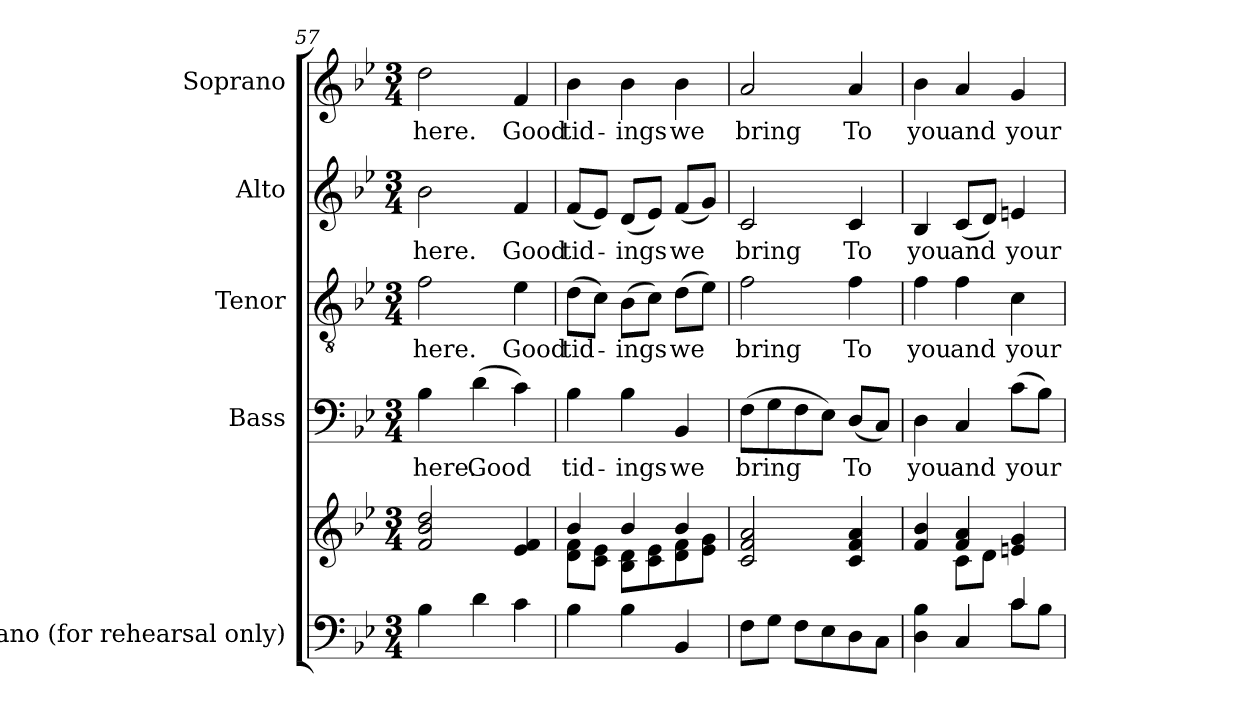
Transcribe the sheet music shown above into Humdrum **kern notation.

**kern	**kern	**kern	**text	**kern	**text	**kern	**text	**kern	**text
*part5	*part5	*part4	*part4	*part3	*part3	*part2	*part2	*part1	*part1
*staff6	*staff5	*staff4	*staff4	*staff3	*staff3	*staff2	*staff2	*staff1	*staff1
*I"Piano (for rehearsal  only)	*	*I"Bass	*	*I"Tenor	*	*I"Alto	*	*I"Soprano	*
*I'Pno.	*	*I'B.	*	*I'T.	*	*I'A.	*	*I'S.	*
*clefF4	*clefG2	*clefF4	*	*clefGv2	*	*clefG2	*	*clefG2	*
*	*	*	*	*ITrd7c12	*	*	*	*	*
*k[b-e-]	*k[b-e-]	*k[b-e-]	*	*k[b-e-]	*	*k[b-e-]	*	*k[b-e-]	*
*B-:	*B-:	*B-:	*	*B-:	*	*B-:	*	*B-:	*
*M3/4	*M3/4	*M3/4	*	*M3/4	*	*M3/4	*	*M3/4	*
=57	=57	=57	=57	=57	=57	=57	=57	=57	=57
!	!	!	!LO:LY:b:color=#000000	!	!	!	!	!	!
!	!	!	!	!	!LO:LY:b:color=#000000	!	!	!	!
!	!	!	!	!	!	!	!LO:LY:b:color=#000000	!	!
!	!	!	!	!	!	!	!	!	!LO:LY:b:color=#000000
4B-i\	2fi/ 2b-i 2ddi	4B-i\	here.	2Fi\	here.	2b-i\	here.	2ddi\	here.
!	!	!	!LO:LY:b:color=#000000	!	!	!	!	!	!
4di\	.	(4di\	Good	.	.	.	.	.	.
!	!	!	!	!	!LO:LY:b:color=#000000	!	!	!	!
!	!	!	!	!	!	!	!LO:LY:b:color=#000000	!	!
!	!	!	!	!	!	!	!	!	!LO:LY:b:color=#000000
4ci\	4e-i/ 4fi	4ci\)	.	4E-i\	Good	4fi/	Good	4fi/	Good
=58	=58	=58	=58	=58	=58	=58	=58	=58	=58
*	*^	*	*	*	*	*	*	*	*
!	!	!	!	!LO:LY:b:color=#000000	!	!	!	!	!	!
!	!	!	!	!	!	!LO:LY:b:color=#000000	!	!	!	!
!	!	!	!	!	!	!	!	!LO:LY:b:color=#000000	!	!
!	!	!	!	!	!	!	!	!	!	!LO:LY:b:color=#000000
4B-i\	4b-i/	8di\ 8fiL	4B-i\	tid-	(8Di\L	tid-	(8fi/L	tid-	4b-i\	tid-
.	.	8ci\ 8e-iJ	.	.	8Ci\J)	.	8e-i/J)	.	.	.
!	!	!	!	!LO:LY:b:color=#000000	!	!	!	!	!	!
!	!	!	!	!	!	!LO:LY:b:color=#000000	!	!	!	!
!	!	!	!	!	!	!	!	!LO:LY:b:color=#000000	!	!
!	!	!	!	!	!	!	!	!	!	!LO:LY:b:color=#000000
4B-i\	4b-i/	8B-i\ 8diL	4B-i\	-ings	(8BB-i\L	-ings	(8di/L	-ings	4b-i\	-ings
.	.	8ci\ 8e-i	.	.	8Ci\J)	.	8e-i/J)	.	.	.
!	!	!	!	!LO:LY:b:color=#000000	!	!	!	!	!	!
!	!	!	!	!	!	!LO:LY:b:color=#000000	!	!	!	!
!	!	!	!	!	!	!	!	!LO:LY:b:color=#000000	!	!
!	!	!	!	!	!	!	!	!	!	!LO:LY:b:color=#000000
4BB-i/	4b-i/	8di\ 8fi	4BB-i/	we	(8Di\L	we	(8fi/L	we	4b-i\	we
.	.	8e-i\ 8giJ	.	.	8E-i\J)	.	8gi/J)	.	.	.
*	*v	*v	*	*	*	*	*	*	*	*
=59	=59	=59	=59	=59	=59	=59	=59	=59	=59
*	*^	*	*	*	*	*	*	*	*
!	!	!	!	!LO:LY:b:color=#000000	!	!	!	!	!	!
*	*v	*v	*	*	*	*	*	*	*	*
*	*^	*	*	*	*	*	*	*	*
!	!	!	!	!	!	!LO:LY:b:color=#000000	!	!	!	!
*	*v	*v	*	*	*	*	*	*	*	*
*	*^	*	*	*	*	*	*	*	*
!	!	!	!	!	!	!	!	!LO:LY:b:color=#000000	!	!
*	*v	*v	*	*	*	*	*	*	*	*
*	*^	*	*	*	*	*	*	*	*
!	!	!	!	!	!	!	!	!	!	!LO:LY:b:color=#000000
*	*v	*v	*	*	*	*	*	*	*	*
8Fi\L	2ci/ 2fi 2ai	(8Fi\L	bring	2Fi\	bring	2ci/	bring	2ai/	bring
8Gi\J	.	8Gi\	.	.	.	.	.	.	.
8Fi\L	.	8Fi\	.	.	.	.	.	.	.
8E-i\	.	8E-i\J)	.	.	.	.	.	.	.
!	!	!	!LO:LY:b:color=#000000	!	!	!	!	!	!
!	!	!	!	!	!LO:LY:b:color=#000000	!	!	!	!
!	!	!	!	!	!	!	!LO:LY:b:color=#000000	!	!
!	!	!	!	!	!	!	!	!	!LO:LY:b:color=#000000
8Di\	4ci/ 4fi 4ai	(8Di/L	To	4Fi\	To	4ci/	To	4ai/	To
8Ci\J	.	8Ci/J)	.	.	.	.	.	.	.
!!LO:LB:g=z
=60	=60	=60	=60	=60	=60	=60	=60	=60	=60
*^	*^	*	*	*	*	*	*	*	*
!	!	!	!	!	!LO:LY:b:color=#000000	!	!	!	!	!	!
!	!	!	!	!	!	!	!LO:LY:b:color=#000000	!	!	!	!
!	!	!	!	!	!	!	!	!	!LO:LY:b:color=#000000	!	!
!	!	!	!	!	!	!	!	!	!	!	!LO:LY:b:color=#000000
2ryy	4Di\ 4B-i	4fi/ 4b-i	4ryy	4Di\	you	4Fi\	you	4B-i/	you	4b-i\	you
!	!	!	!	!	!LO:LY:b:color=#000000	!	!	!	!	!	!
!	!	!	!	!	!	!	!LO:LY:b:color=#000000	!	!	!	!
!	!	!	!	!	!	!	!	!	!LO:LY:b:color=#000000	!	!
!	!	!	!	!	!	!	!	!	!	!	!LO:LY:b:color=#000000
.	4Ci/	4fi/ 4ai	8ci\L	4Ci/	and	4Fi\	and	(8ci/L	and	4ai/	and
.	.	.	8di\J	.	.	.	.	8di/J)	.	.	.
!	!	!	!	!	!LO:LY:b:color=#000000	!	!	!	!	!	!
!	!	!	!	!	!	!	!LO:LY:b:color=#000000	!	!	!	!
!	!	!	!	!	!	!	!	!	!LO:LY:b:color=#000000	!	!
!	!	!	!	!	!	!	!	!	!	!	!LO:LY:b:color=#000000
4ci/	8ci\L	4eni/ 4gi	4ryy	(8ci\L	your	4Ci\	your	4eni/	your	4gi/	your
.	8B-i\J	.	.	8B-i\J)	.	.	.	.	.	.	.
*v	*v	*	*	*	*	*	*	*	*	*	*
*	*v	*v	*	*	*	*	*	*	*	*
=	=	=	=	=	=	=	=	=	=
*-	*-	*-	*-	*-	*-	*-	*-	*-	*-
